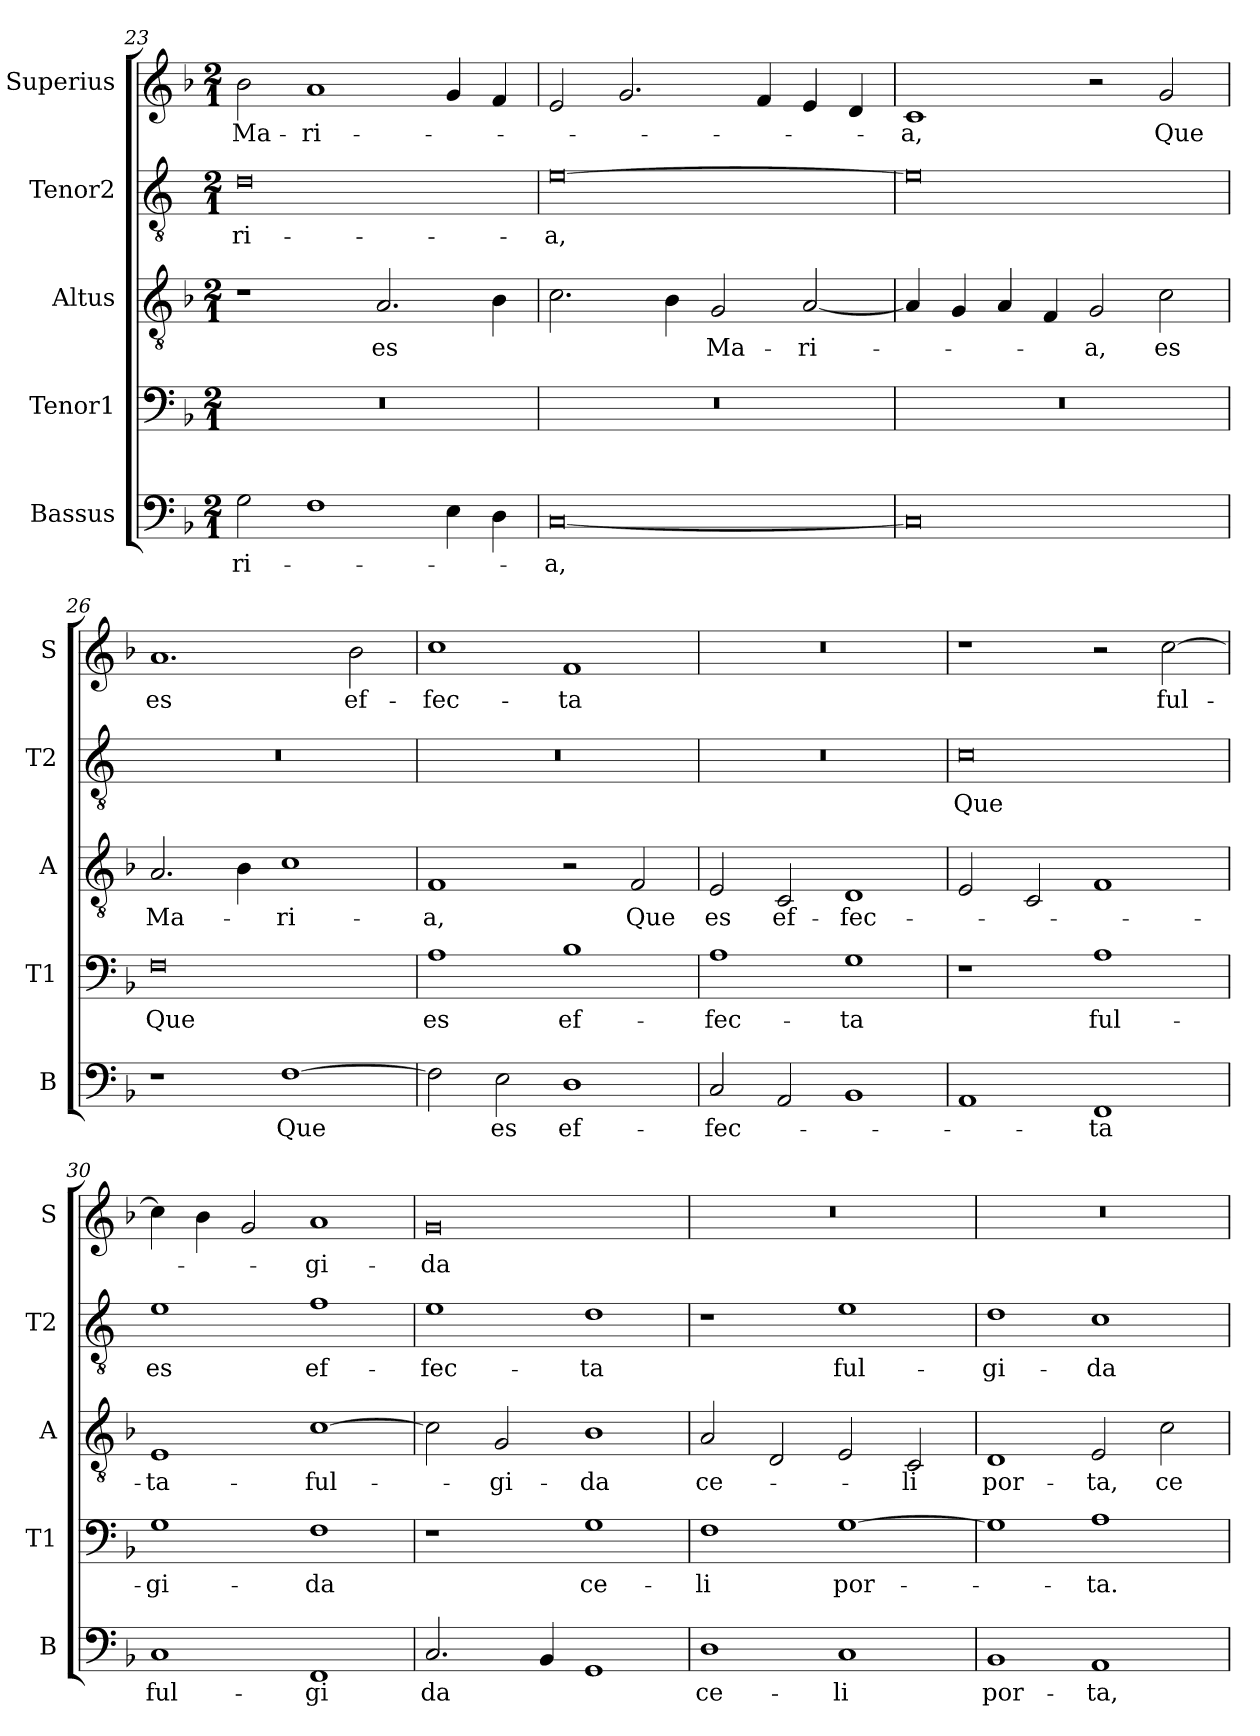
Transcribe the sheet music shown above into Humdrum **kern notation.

**kern	**text	**kern	**text	**kern	**text	**kern	**text	**kern	**text
*part5	*part5	*part4	*part4	*part3	*part3	*part2	*part2	*part1	*part1
*staff5	*staff5	*staff4	*staff4	*staff3	*staff3	*staff2	*staff2	*staff1	*staff1
*I"Bassus	*	*I"Tenor1	*	*I"Altus	*	*I"Tenor2	*	*I"Superius	*
*I'B	*	*I'T1	*	*I'A	*	*I'T2	*	*I'S	*
*clefF4	*	*clefF4	*	*clefGv2	*	*clefGv2	*	*clefG2	*
*k[b-]	*	*k[b-]	*	*k[b-]	*	*k[]	*	*k[b-]	*
*M2/1	*	*M2/1	*	*M2/1	*	*M2/1	*	*M2/1	*
=23	=23	=23	=23	=23	=23	=23	=23	=23	=23
2G\	-ri-	0r	.	1r	.	0d	-ri-	2b-\	Ma-
1F	.	.	.	.	.	.	.	1a	-ri-
.	.	.	.	2.A/	es	.	.	.	.
4E\	.	.	.	.	.	.	.	4g/	.
4D\	.	.	.	4B-\	.	.	.	4f/	.
=24	=24	=24	=24	=24	=24	=24	=24	=24	=24
[0C	-a,	0r	.	2.c\	.	[0e	-a,	2e/	.
.	.	.	.	.	.	.	.	2.g/	.
.	.	.	.	4B-\	.	.	.	.	.
.	.	.	.	2G/	Ma-	.	.	.	.
.	.	.	.	.	.	.	.	4f/	.
.	.	.	.	[2A/	-ri-	.	.	4e/	.
.	.	.	.	.	.	.	.	4d/	.
=25	=25	=25	=25	=25	=25	=25	=25	=25	=25
0C]	.	0r	.	4A/]	.	0e]	.	1c	-a,
.	.	.	.	4G/	.	.	.	.	.
.	.	.	.	4A/	.	.	.	.	.
.	.	.	.	4F/	.	.	.	.	.
.	.	.	.	2G/	-a,	.	.	2r	.
.	.	.	.	2c\	es	.	.	2g/	Que
=26	=26	=26	=26	=26	=26	=26	=26	=26	=26
1r	.	0F	Que	2.A/	Ma-	0r	.	1.a	es
.	.	.	.	4B-\	.	.	.	.	.
[1F	Que	.	.	1c	-ri-	.	.	.	.
.	.	.	.	.	.	.	.	2b-\	ef-
=27	=27	=27	=27	=27	=27	=27	=27	=27	=27
2F\]	.	1A	es	1F	-a,	0r	.	1cc	-fec-
2E\	es	.	.	.	.	.	.	.	.
1D	ef-	1B-	ef-	2r	.	.	.	1f	-ta
.	.	.	.	2F/	Que	.	.	.	.
=28	=28	=28	=28	=28	=28	=28	=28	=28	=28
2C/	-fec-	1A	-fec-	2E/	es	0r	.	0r	.
2AA/	.	.	.	2C/	ef-	.	.	.	.
1BB-	.	1G	-ta	1D	-fec-	.	.	.	.
=29	=29	=29	=29	=29	=29	=29	=29	=29	=29
1AA	.	1r	.	2E/	.	0c	Que	1r	.
.	.	.	.	2C/	.	.	.	.	.
1FF	-ta	1A	ful-	1F	.	.	.	2r	.
.	.	.	.	.	.	.	.	[2cc\	ful-
=30	=30	=30	=30	=30	=30	=30	=30	=30	=30
1C	ful-	1G	-gi-	1E	-ta-	1e	es	4cc\]	.
.	.	.	.	.	.	.	.	4b-\	.
.	.	.	.	.	.	.	.	2g/	.
1FF	-gi	1F	-da	[1c	-ful-	1f	ef-	1a	-gi-
=31	=31	=31	=31	=31	=31	=31	=31	=31	=31
2.C/	da	1r	.	2c\]	.	1e	-fec-	0g	-da
.	.	.	.	2G/	-gi-	.	.	.	.
4BB-/	.	.	.	.	.	.	.	.	.
1GG	.	1G	ce-	1B-	-da	1d	-ta	.	.
=32	=32	=32	=32	=32	=32	=32	=32	=32	=32
1D	ce-	1F	-li	2A/	ce-	1r	.	0r	.
.	.	.	.	2D/	.	.	.	.	.
1C	-li	[1G	por-	2E/	.	1e	ful-	.	.
.	.	.	.	2C/	-li	.	.	.	.
=33	=33	=33	=33	=33	=33	=33	=33	=33	=33
1BB-	por-	1G]	.	1D	por-	1d	-gi-	0r	.
1AA	-ta,	1A	-ta.	2E/	-ta,	1c	-da	.	.
.	.	.	.	2c\	ce-	.	.	.	.
=	=	=	=	=	=	=	=	=	=
*-	*-	*-	*-	*-	*-	*-	*-	*-	*-
